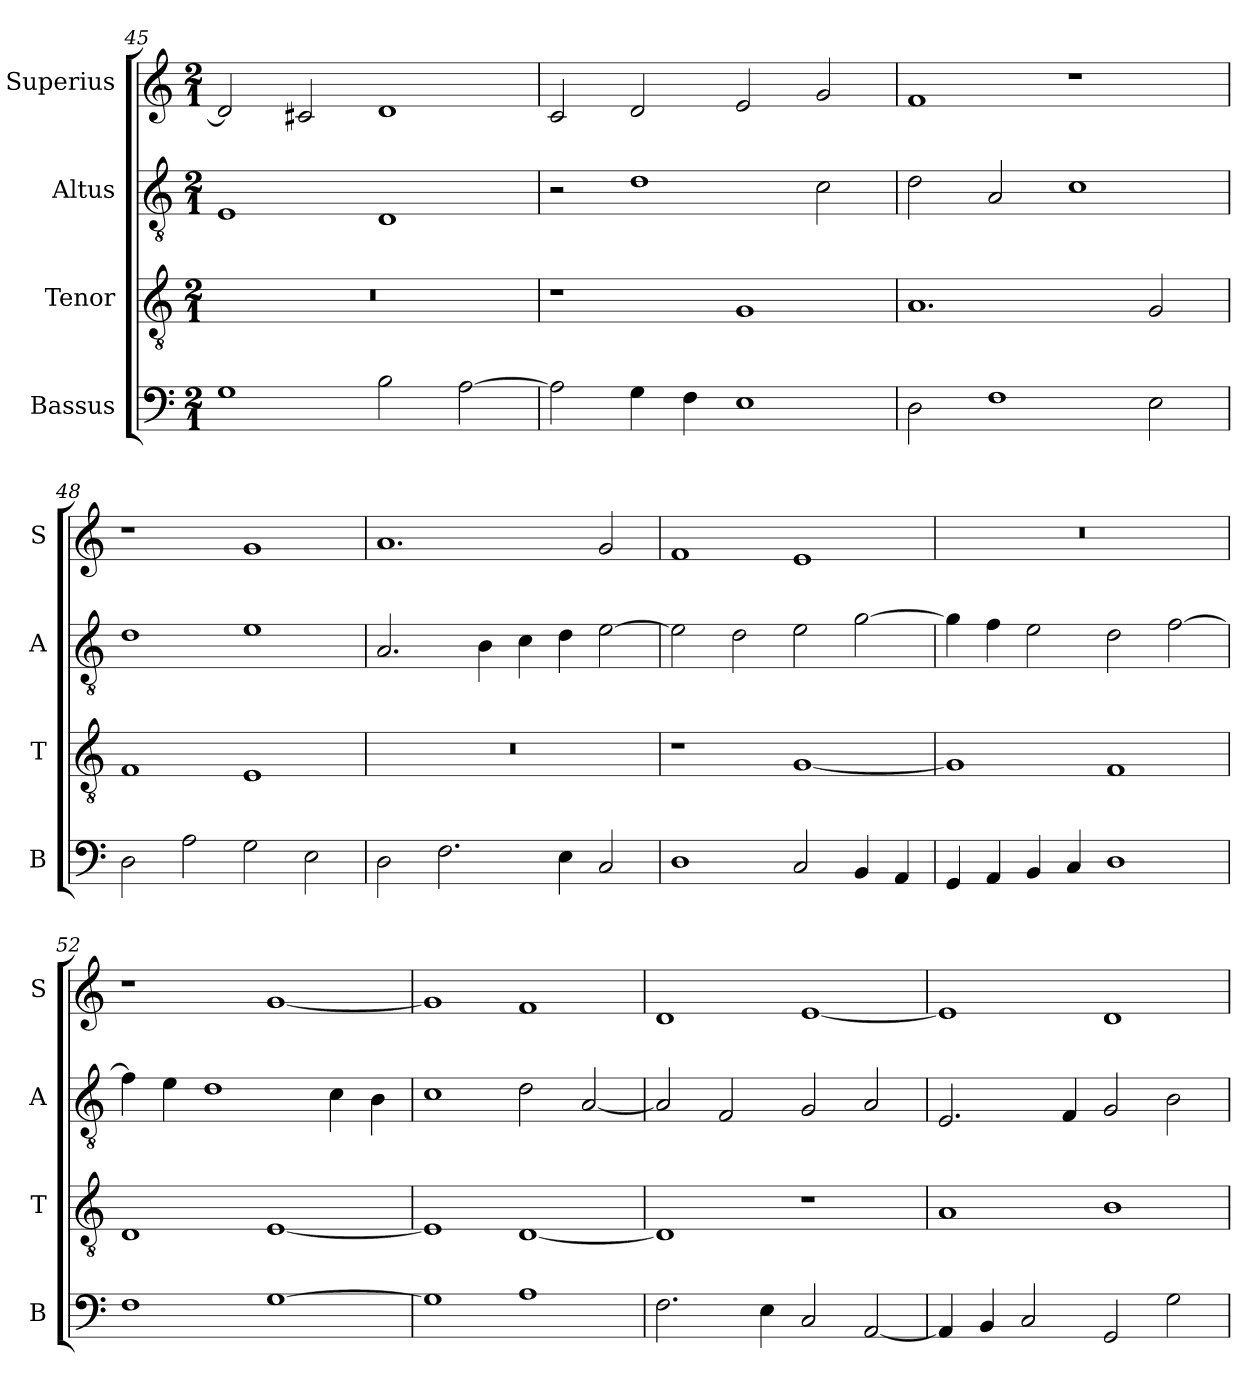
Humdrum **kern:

**kern	**kern	**kern	**kern
*part4	*part3	*part2	*part1
*staff4	*staff3	*staff2	*staff1
*I"Bassus	*I"Tenor	*I"Altus	*I"Superius
*I'B	*I'T	*I'A	*I'S
*clefF4	*clefGv2	*clefGv2	*clefG2
*k[]	*k[]	*k[]	*k[]
*M2/1	*M2/1	*M2/1	*M2/1
=45	=45	=45	=45
1G	0r	1E	2d/]
.	.	.	2c#X/
2B\	.	1D	1d
[2A\	.	.	.
=46	=46	=46	=46
2A\]	1r	2r	2c/
4G\	.	1d	2d/
4F\	.	.	.
1E	1G	.	2e/
.	.	2c\	2g/
=47	=47	=47	=47
2D\	1.A	2d\	1f
1F	.	2A/	.
.	.	1c	1r
2E\	2G/	.	.
=48	=48	=48	=48
2D\	1F	1d	1r
2A\	.	.	.
2G\	1E	1e	1g
2E\	.	.	.
=49	=49	=49	=49
2D\	0r	2.A/	1.a
2.F\	.	.	.
.	.	4B\	.
.	.	4c\	.
4E\	.	4d\	.
2C/	.	[2e\	2g/
=50	=50	=50	=50
1D	1r	2e\]	1f
.	.	2d\	.
2C/	[1G	2e\	1e
4BB/	.	[2g\	.
4AA/	.	.	.
=51	=51	=51	=51
4GG/	1G]	4g\]	0r
4AA/	.	4f\	.
4BB/	.	2e\	.
4C/	.	.	.
1D	1F	2d\	.
.	.	[2f\	.
=52	=52	=52	=52
1F	1D	4f\]	1r
.	.	4e\	.
.	.	1d	.
[1G	[1E	.	[1g
.	.	4c\	.
.	.	4B\	.
=53	=53	=53	=53
1G]	1E]	1c	1g]
1A	[1D	2d\	1f
.	.	[2A/	.
=54	=54	=54	=54
2.F\	1D]	2A/]	1d
.	.	2F/	.
4E\	.	.	.
2C/	1r	2G/	[1e
[2AA/	.	2A/	.
=55	=55	=55	=55
4AA/]	1A	2.E/	1e]
4BB/	.	.	.
2C/	.	.	.
.	.	4F/	.
2GG/	1B	2G/	1d
2G\	.	2B\	.
=	=	=	=
*-	*-	*-	*-
